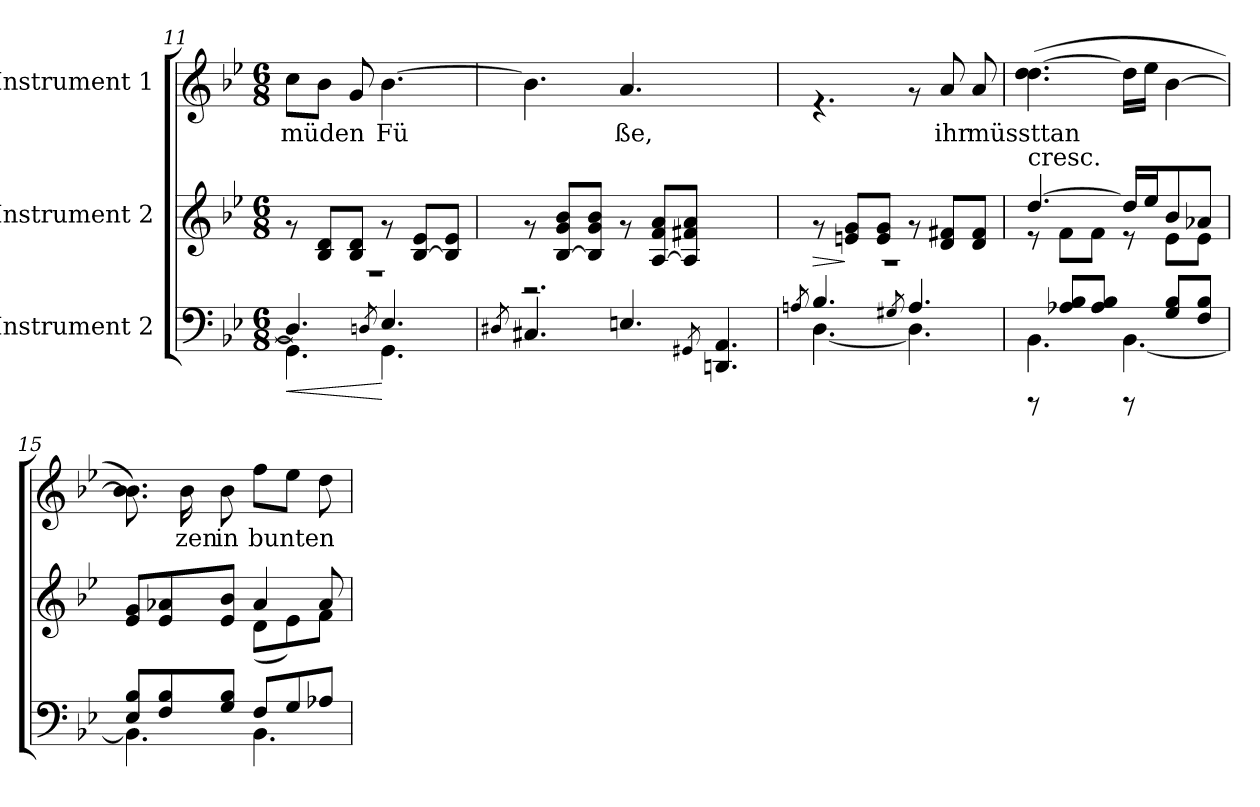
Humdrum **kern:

**kern	**dynam	**kern	**dynam	**kern	**text
*part3	*part3	*part2	*part2	*part1	*part1
*staff3	*staff3	*staff2	*staff2	*staff1	*staff1
*I"Instrument 2	*	*I"Instrument 2	*	*I"Instrument 1	*
*clefF4	*	*clefG2	*	*clefG2	*
*k[b-e-]	*	*k[b-e-]	*	*k[b-e-]	*
*B-:	*	*B-:	*	*B-:	*
*M6/8	*	*M6/8	*	*M6/8	*
=11	=11	=11	=11	=11	=11
!	!LO:HP:b	!	!	!	!LO:LY:b:cj
*^	*	*^	*	*	*
4.D/]	4.GG\]	<	8rf	2.r	.	8cc\L	müden
!	!	!	!	!	!	!	!LO:LY:b:cj
.	.	.	8B-/ 8d/L	.	.	8b-\J	.
!	!	!	!	!	!	!	!LO:LY:b:cj
.	.	.	8d/ 8B-/J	.	.	8g/	.
8qDn/	.	.	.	.	.	.	.
!	!	!	!	!	!	!	!LO:LY:b:cj
4.E-/	4.GG\	[	8rf	.	.	[<4.b-\	Fü
.	.	.	[>8B-/ 8e-/L	.	.	.	.
.	.	.	8e-/ 8B-/]J	.	.	.	.
*v	*v	*	*	*	*	*	*
!!LO:LB:g=z
=12	=12	=12	=12	=12	=12	=12
8qD#X/	.	.	.	.	.	.
!	!	!	!	!	!	!LO:LY:b:cj
4.C#X/	.	8rf	2.r	.	4.b-\]	.
.	.	8b-/ [>8B-/ 8g/L	.	.	.	.
.	.	8b-/ 8B-/] 8g/J	.	.	.	.
!	!	!	!	!	!	!LO:LY:b:cj
4.En/	.	8rf	.	.	4.a/	ße,
.	.	8a/ 8f/ [>8A/L	.	.	.	.
.	.	8a/ 8f#X/ 8A/]J	.	.	.	.
8qGG#X/	.	.	.	.	.	.
4.AA/ 4.DDn/	.	4.ryy	4.ryy	.	4.ryy	.
=13	=13	=13	=13	=13	=13	=13
8qAn/	.	.	.	.	.	.
*^	*	*	*	*	*	*
!	!	!	!	!	!LO:HP:b	!	!
4.B-/	[<4.D\	.	8rf	2.r	>	4.rf	.
.	.	.	8g/ 8en/L	.	]	.	.
.	.	.	8g/ 8e/J	.	.	.	.
8qG#X/	.	.	.	.	.	.	.
4.A/	4.D\]	.	8rf	.	.	8rf	.
!	!	!	!	!	!	!	!LO:LY:b:cj
.	.	.	8d/ 8f#X/L	.	.	8a/	ihr
!	!	!	!	!	!	!	!LO:LY:b:cj
.	.	.	8d/ 8f#/J	.	.	8a/	müssttan-
=14	=14	=14	=14	=14	=14	=14	=14
!	!	!	!LO:TX:a:t=cresc.	!	!	!	!
!	!	!	!	!	!	!	!LO:LY:b:cj
8rDDD	4.BB-\	.	[>4.dd/	8rd	.	(>4.dd\ [>4.dd\	--
8A-X/ 8B-/L	.	.	.	8f\L	.	.	.
8A-/ 8B-/J	.	.	.	8f\J	.	.	.
!	!	!	!	!	!	!	!LO:LY:b:cj
8rDDD	[<4.BB-\	.	16dd/L]	8rd	.	16dd\L]	--
!	!	!	!	!	!	!	!LO:LY:b:cj
.	.	.	16ee-/	.	.	16ee-\J	--
!	!	!	!	!	!	!	!LO:LY:b:cj
8G/ 8B-/L	.	.	8b-/	8e-\L	.	[>4b-\	--
8B-/ 8F/J	.	.	8a-X/J	8e-\J	.	.	.
=15	=15	=15	=15	=15	=15	=15	=15
!	!	!	!	!	!	!	!LO:LY:b:cj
8E-/ 8B-/L	4.BB-\]	.	8g/ 8e-/L	4.ryy	.	8.b-\ 8.b-\])	--
8B-/ 8F/	.	.	8e-/ 8a-X/	.	.	.	.
!	!	!	!	!	!	!	!LO:LY:b:cj
.	.	.	.	.	.	16b-\	-zen
!	!	!	!	!	!	!	!LO:LY:b:cj
8B-/ 8G/J	.	.	8e-/ 8b-/J	.	.	8b-\	in
!	!	!	!	!	!	!	!LO:LY:b:cj
8F/L	4.BB-\	.	4a-/	(<8d\L	.	8ff\L	bunten
!	!	!	!	!	!	!	!LO:LY:b:cj
8G/	.	.	.	8e-\)	.	8ee-\J	.
!	!	!	!	!	!	!	!LO:LY:b:cj
8A-X/J	.	.	8a-/	8f\J	.	8dd\	.
*v	*v	*	*	*	*	*	*
*	*	*v	*v	*	*	*
=	=	=	=	=	=
*-	*-	*-	*-	*-	*-
